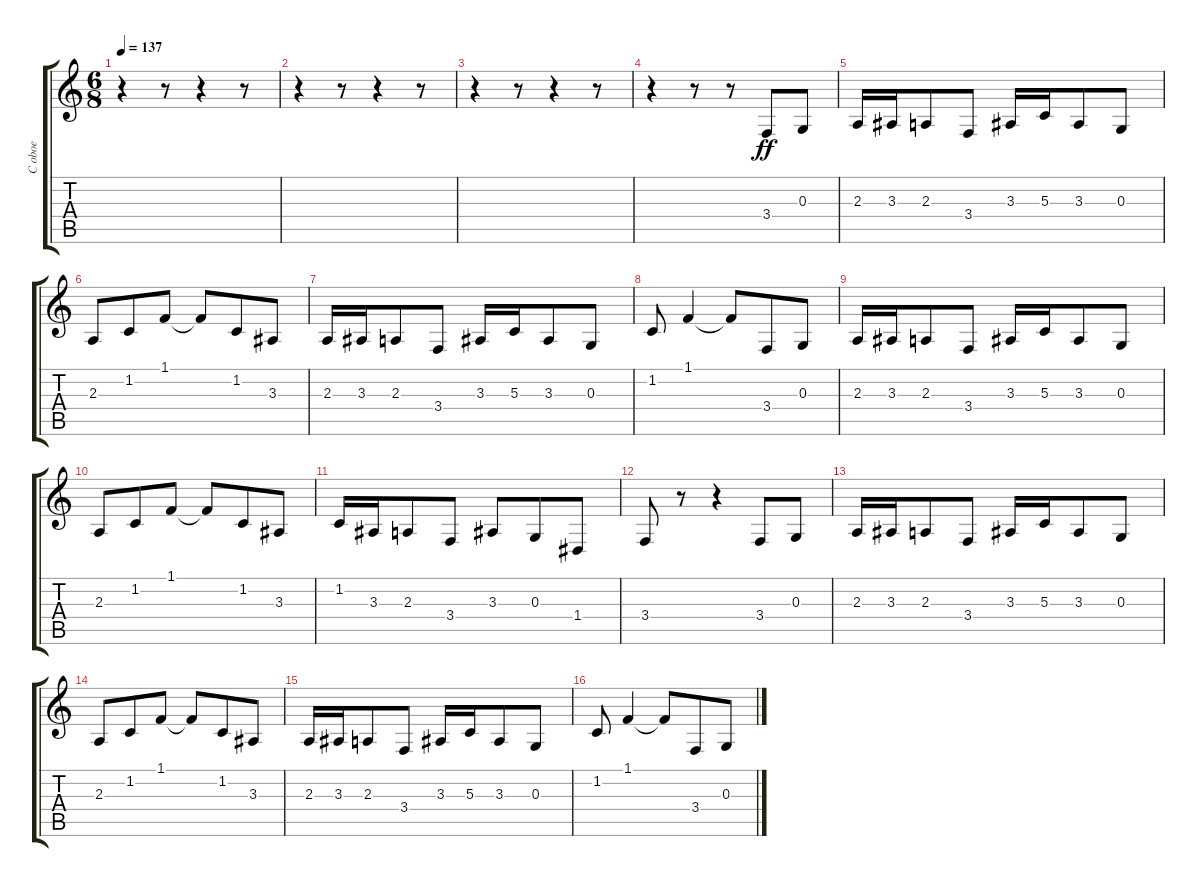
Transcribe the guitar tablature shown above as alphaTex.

\track ("C oboe" "C oboe") {instrument oboe}
\staff {score tabs}
\tuning (E4 B3 G3 D3 A2 E2) {hide}
\ts (6 8)
\tempo 137
\clef g2
\ks c
r.4{dy ff instrument oboe} r.8 r.4 r.8 |
r.4 r.8 r.4 r.8 |
r.4 r.8 r.4 r.8 |
r.4 r.8 r.8 3.4.8 0.3.8 |
2.3.16 3.3.16 2.3.8 3.4.8 3.3.16 5.3.16 3.3.8 0.3.8 |
2.3.8 1.2.8 1.1.8 1.1{t}.8 1.2.8 3.3.8 |
2.3.16 3.3.16 2.3.8 3.4.8 3.3.16 5.3.16 3.3.8 0.3.8 |
1.2.8 1.1.4 1.1{t}.8 3.4.8 0.3.8 |
2.3.16 3.3.16 2.3.8 3.4.8 3.3.16 5.3.16 3.3.8 0.3.8 |
2.3.8 1.2.8 1.1.8 1.1{t}.8 1.2.8 3.3.8 |
1.2.16 3.3.16 2.3.8 3.4.8 3.3.8 0.3.8 1.4.8 |
3.4.8 r.8 r.4 3.4.8 0.3.8 |
2.3.16 3.3.16 2.3.8 3.4.8 3.3.16 5.3.16 3.3.8 0.3.8 |
2.3.8 1.2.8 1.1.8 1.1{t}.8 1.2.8 3.3.8 |
2.3.16 3.3.16 2.3.8 3.4.8 3.3.16 5.3.16 3.3.8 0.3.8 |
1.2.8 1.1.4 1.1{t}.8 3.4.8 0.3.8
